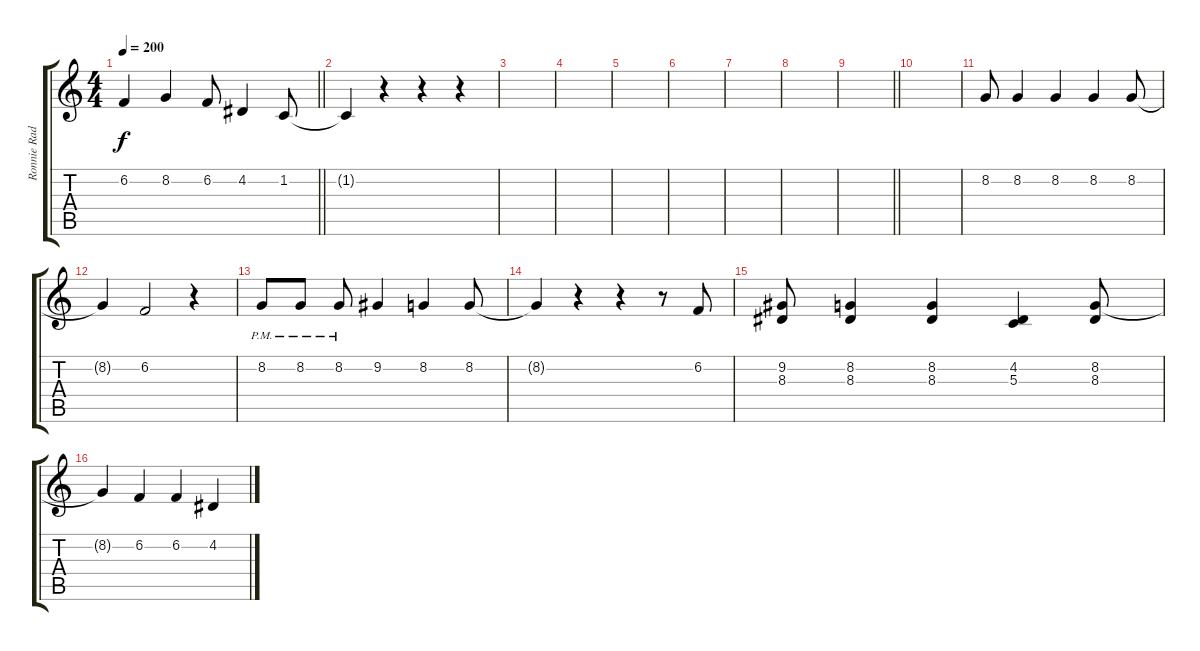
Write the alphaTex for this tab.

\track ("Ronnie Radke - Vocals" "Ronnie Rad") {instrument altosax}
\staff {score tabs}
\tuning (E4 B3 G3 D3 A2 E2) {hide}
\ts (4 4)
\tempo 200
\clef g2
\barLineRight lightlight
\ks c
6.2.4{dy f} 8.2.4 6.2.8 4.2.4 1.2.8 |
1.2{t}.4 r.4 r.4 r.4 |
|
|
|
|
|
|
\barLineRight lightlight
|
|
8.2.8 8.2.4 8.2.4 8.2.4 8.2.8 |
8.2{t}.4 6.2.2 r.4 |
8.2{pm}.8 8.2{pm}.8 8.2{pm}.8 9.2.4 8.2.4 8.2.8 |
8.2{t}.4 r.4 r.4 r.8 6.2.8 |
(9.2 8.3).8 (8.2 8.3).4 (8.2 8.3).4 (4.2 5.3).4 (8.2 8.3).8 |
8.2{t}.4 6.2.4 6.2.4 4.2.4
